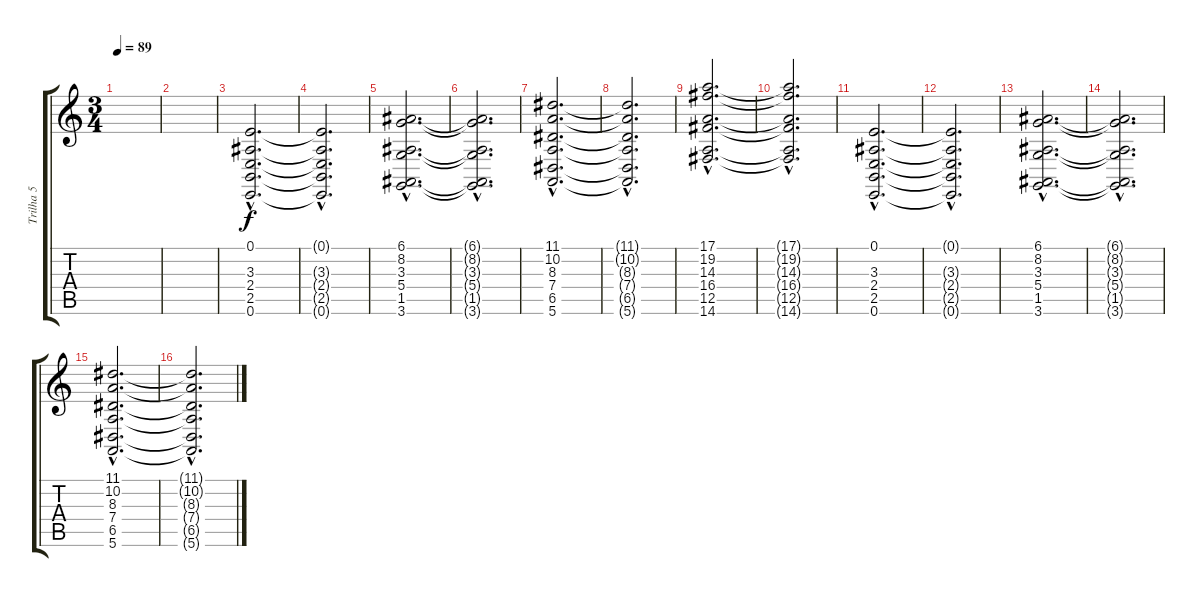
\track ("Trilha 5" "Trilha 5") {instrument lead1square}
\staff {score tabs}
\tuning (E4 B3 G3 D3 A2 E2) {hide}
\ts (3 4)
\tempo 89
\clef g2
\ks c
|
|
(0.1{hac} 3.3{hac} 2.4{hac} 2.5{hac} 0.6{hac}).2{d volume 14} |
(0.1{hac t} 3.3{hac t} 2.4{hac t} 2.5{hac t} 0.6{hac t}).2{d} |
(6.1{hac} 8.2{hac} 3.3{hac} 5.4{hac} 1.5{hac} 3.6{hac}).2{d} |
(6.1{hac t} 8.2{hac t} 3.3{hac t} 5.4{hac t} 1.5{hac t} 3.6{hac t}).2{d} |
(11.1{hac} 10.2{hac} 8.3{hac} 7.4{hac} 6.5{hac} 5.6{hac}).2{d} |
(11.1{hac t} 10.2{hac t} 8.3{hac t} 7.4{hac t} 6.5{hac t} 5.6{hac t}).2{d} |
(17.1{hac} 19.2{hac} 14.3{hac} 16.4{hac} 12.5{hac} 14.6{hac}).2{d} |
(17.1{hac t} 19.2{hac t} 14.3{hac t} 16.4{hac t} 12.5{hac t} 14.6{hac t}).2{d} |
(0.1{hac} 3.3{hac} 2.4{hac} 2.5{hac} 0.6{hac}).2{d volume 14} |
(0.1{hac t} 3.3{hac t} 2.4{hac t} 2.5{hac t} 0.6{hac t}).2{d} |
(6.1{hac} 8.2{hac} 3.3{hac} 5.4{hac} 1.5{hac} 3.6{hac}).2{d} |
(6.1{hac t} 8.2{hac t} 3.3{hac t} 5.4{hac t} 1.5{hac t} 3.6{hac t}).2{d} |
(11.1{hac} 10.2{hac} 8.3{hac} 7.4{hac} 6.5{hac} 5.6{hac}).2{d} |
(11.1{hac t} 10.2{hac t} 8.3{hac t} 7.4{hac t} 6.5{hac t} 5.6{hac t}).2{d}
